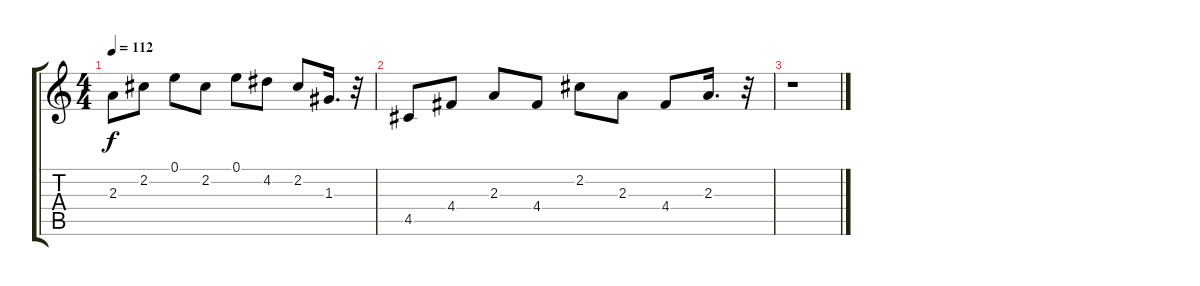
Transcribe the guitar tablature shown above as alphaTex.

\track "" {instrument acousticguitarnylon}
\staff {score tabs}
\tuning (E4 B3 G3 D3 A2 E2) {hide}
\ts (4 4)
\tempo 112
\clef g2
\ks c
2.3.8{dy f} 2.2.8 0.1.8 2.2.8 0.1.8 4.2.8 2.2.8 1.3.16{d} r.32 |
4.5.8 4.4.8 2.3.8 4.4.8 2.2.8 2.3.8 4.4.8 2.3.16{d} r.32 |
r.1
